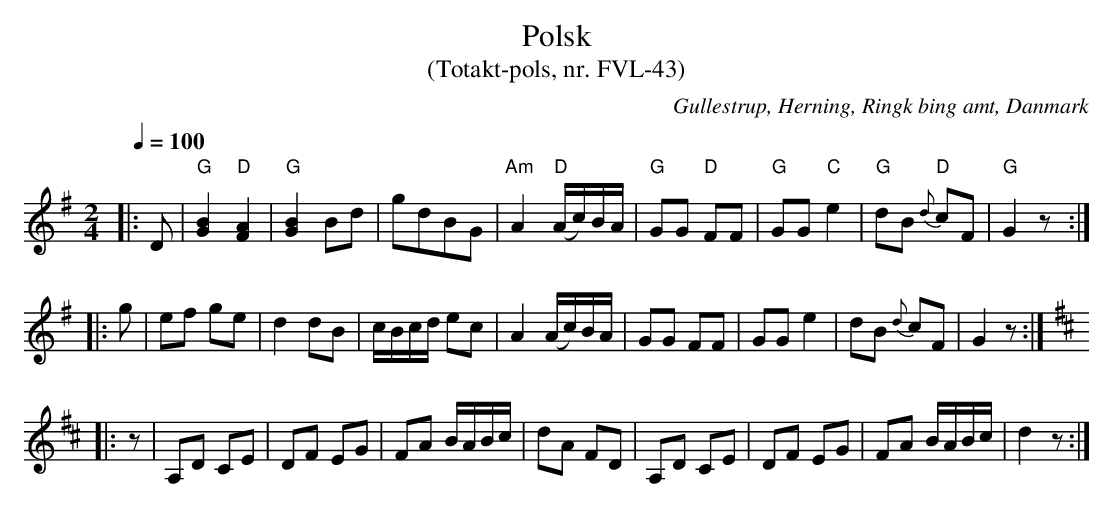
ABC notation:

X:1
T:Polsk
T:(Totakt-pols, nr. FVL-43)
O:Gullestrup, Herning, Ringk bing amt, Danmark
M:2/4
L:1/8
Q:1/4=100
K:G
|: D | "G"[GB]2 "D"[FA]2 | "G"[GB]2 Bd | gdBG | "Am"A2 "D"(A/c/)B/A/ | "G"GG "D"FF | "G"GG "C"e2 | "G"dB "D"{d}cF | "G"G2 z :|
|: g | ef ge | d2 dB | c/B/c/d/ ec | A2 (A/c/)B/A/ | GG FF | GG e2 | dB {d}cF | G2 z :|
K:D
|: z | A,D  CE | DF EG | FA B/A/B/c/ | dA FD | A,D  CE | DF EG | FA B/A/B/c/ | d2 z :|
